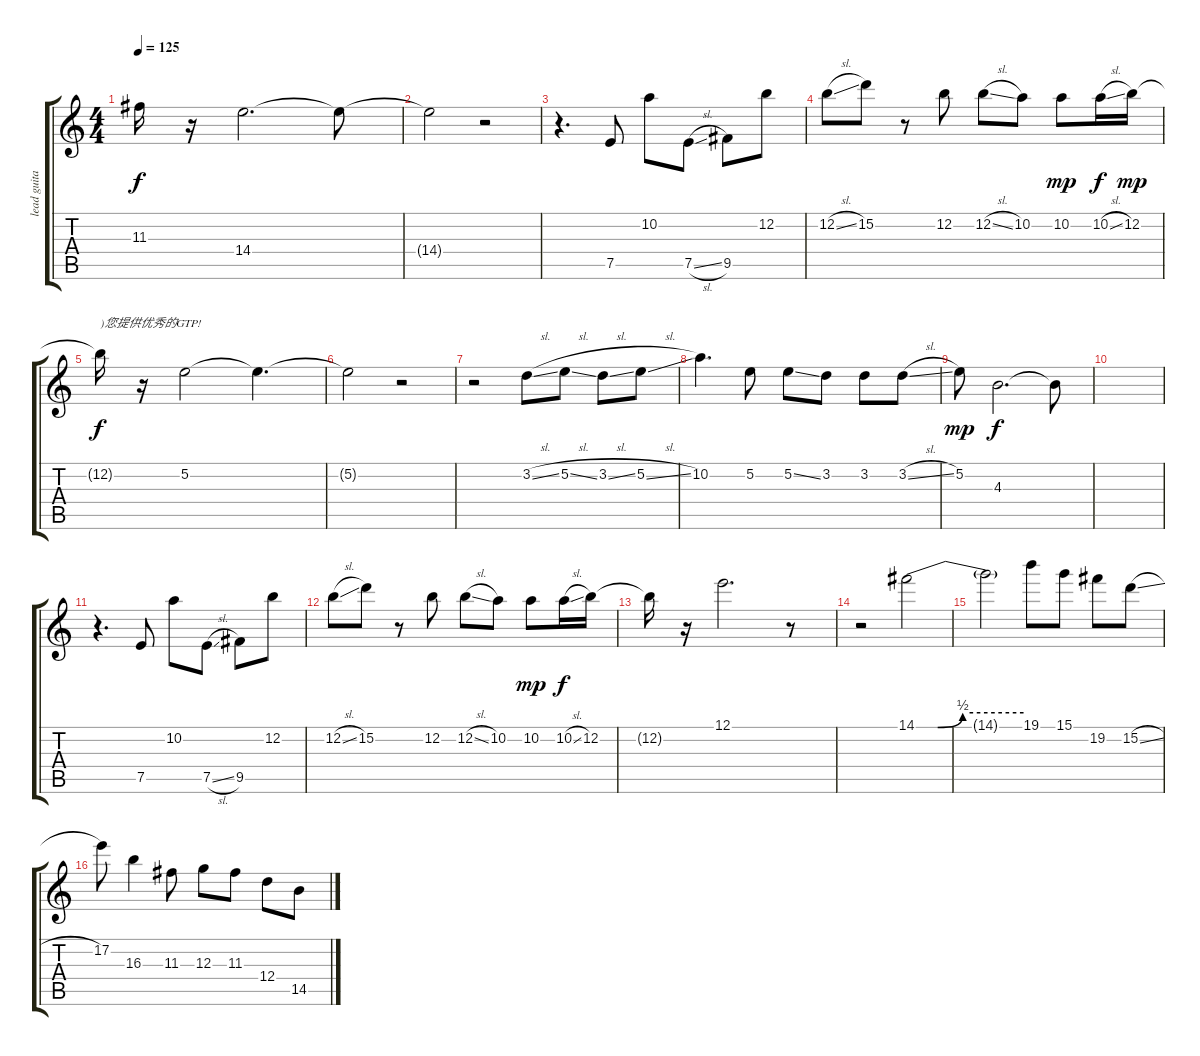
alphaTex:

\track ("lead guitar" "lead guita") {instrument electricguitarjazz}
\staff {score tabs}
\tuning (E4 B3 G3 D3 A2 E2) {hide}
\ts (4 4)
\tempo 125
\clef g2
\ks c
11.3{t}.16{dy f} r.16 14.4.2{d} 14.4{t}.8 |
14.4{t}.2 r.2 |
r.4{d} 7.5.8 10.2.8 7.5{sl}.8 9.5.8 12.2.8 |
12.2{sl}.8 15.2.8 r.8 12.2.8 12.2{sl}.8 10.2.8 10.2.8{dy mp} 10.2{sl}.16{dy f} 12.2.16{dy mp} |
12.2{t}.16{txt ")您提供优秀的GTP!" dy f} r.16 5.2.2 5.2{t}.4{d} |
5.2{t}.2 r.2 |
r.2 3.2{sl}.8 5.2{sl}.8 3.2{sl}.8 5.2{sl}.8 |
10.2.4{d} 5.2.8 5.2{ss}.8 3.2.8 3.2.8 3.2{sl}.8 |
5.2.8{dy mp} 4.3.2{d dy f} 4.3{t}.8 |
|
r.4{d} 7.5.8 10.2.8 7.5{sl}.8 9.5.8 12.2.8 |
12.2{sl}.8 15.2.8 r.8 12.2.8 12.2{sl}.8 10.2.8 10.2.8{dy mp} 10.2{sl}.16{dy f} 12.2.16 |
12.2{t}.16 r.16 12.1.2{d} r.8 |
r.2 14.1{be (custom 0 0 12 0 26 2 60 2)}.2 |
14.1{t}.2 19.1.8 15.1.8 19.2.8 15.2{sl}.8 |
17.2.8 16.3.4 11.3.8 12.3.8 11.3.8 12.4.8 14.5.8
